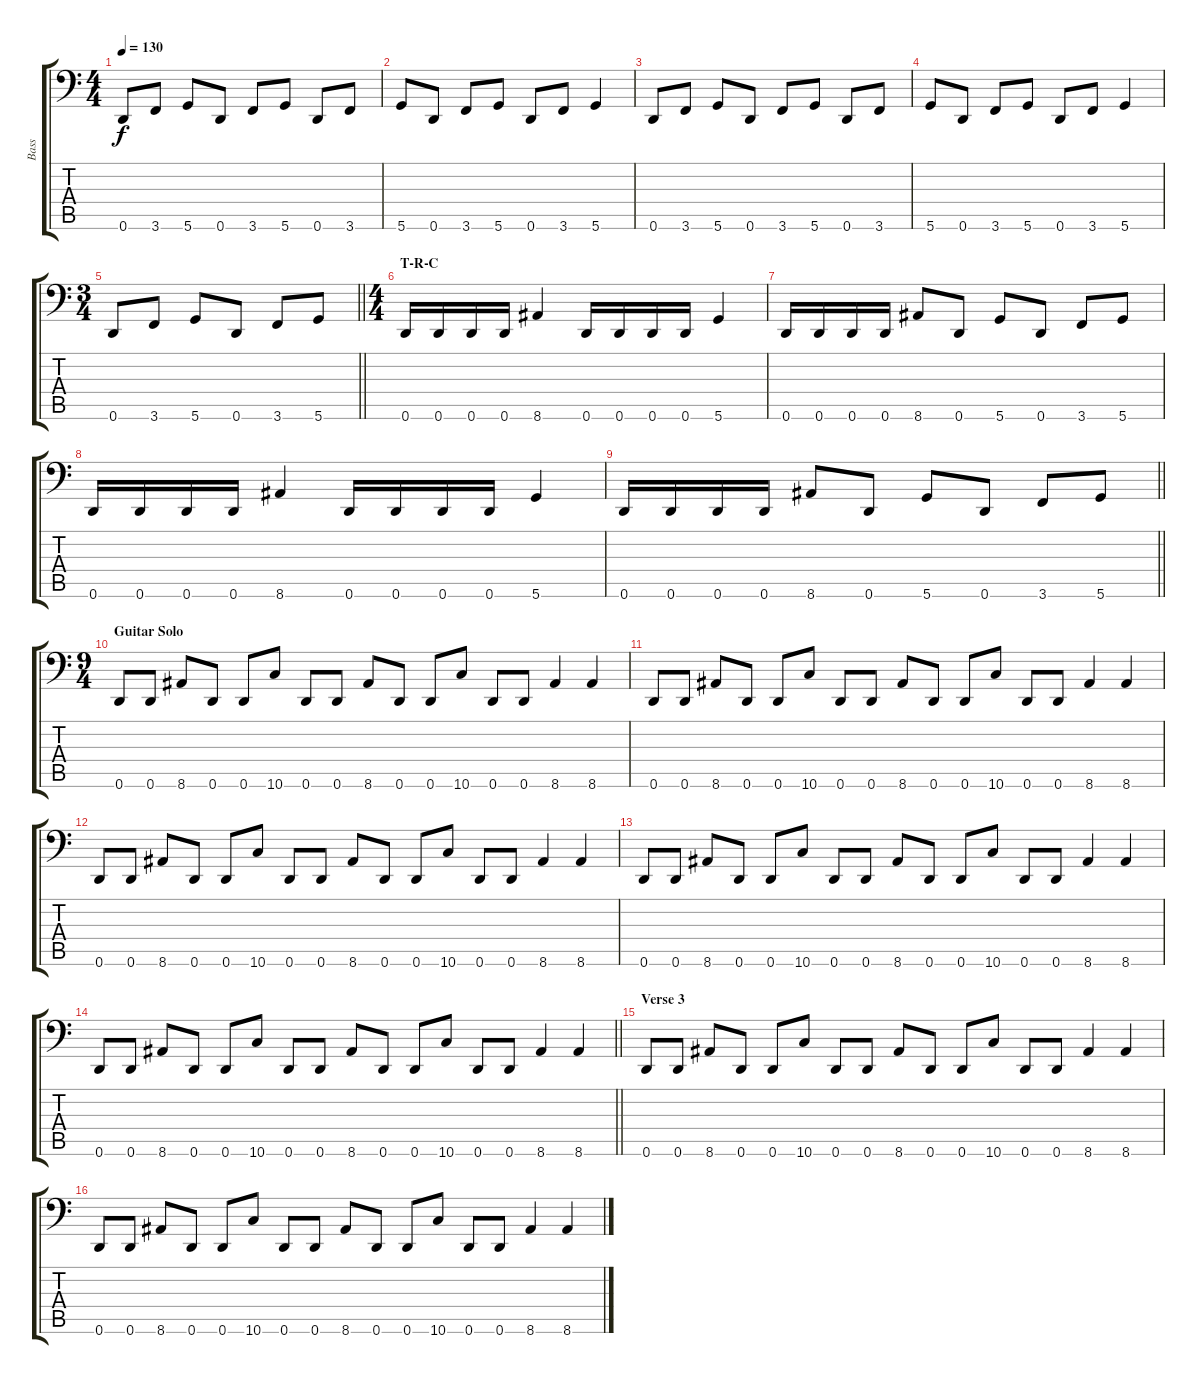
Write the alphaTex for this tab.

\track ("Bass" "Bass") {instrument electricbassfinger}
\staff {score tabs}
\tuning (E3 B2 G2 D2 A1 D1) {hide}
\ts (4 4)
\tempo 130
\clef f4
\ks c
0.6.8{dy f} 3.6.8 5.6.8 0.6.8 3.6.8 5.6.8 0.6.8 3.6.8 |
5.6.8 0.6.8 3.6.8 5.6.8 0.6.8 3.6.8 5.6.4 |
0.6.8 3.6.8 5.6.8 0.6.8 3.6.8 5.6.8 0.6.8 3.6.8 |
5.6.8 0.6.8 3.6.8 5.6.8 0.6.8 3.6.8 5.6.4 |
\ts (3 4)
\barLineRight lightlight
0.6.8 3.6.8 5.6.8 0.6.8 3.6.8 5.6.8 |
\ts (4 4)
\section ("" "T-R-C")
0.6.16 0.6.16 0.6.16 0.6.16 8.6.4 0.6.16 0.6.16 0.6.16 0.6.16 5.6.4 |
0.6.16 0.6.16 0.6.16 0.6.16 8.6.8 0.6.8 5.6.8 0.6.8 3.6.8 5.6.8 |
0.6.16 0.6.16 0.6.16 0.6.16 8.6.4 0.6.16 0.6.16 0.6.16 0.6.16 5.6.4 |
\barLineRight lightlight
0.6.16 0.6.16 0.6.16 0.6.16 8.6.8 0.6.8 5.6.8 0.6.8 3.6.8 5.6.8 |
\ts (9 4)
\section ("" "Guitar Solo")
0.6.8 0.6.8 8.6.8 0.6.8 0.6.8 10.6.8 0.6.8 0.6.8 8.6.8 0.6.8 0.6.8 10.6.8 0.6.8 0.6.8 8.6.4 8.6.4 |
0.6.8 0.6.8 8.6.8 0.6.8 0.6.8 10.6.8 0.6.8 0.6.8 8.6.8 0.6.8 0.6.8 10.6.8 0.6.8 0.6.8 8.6.4 8.6.4 |
0.6.8 0.6.8 8.6.8 0.6.8 0.6.8 10.6.8 0.6.8 0.6.8 8.6.8 0.6.8 0.6.8 10.6.8 0.6.8 0.6.8 8.6.4 8.6.4 |
0.6.8 0.6.8 8.6.8 0.6.8 0.6.8 10.6.8 0.6.8 0.6.8 8.6.8 0.6.8 0.6.8 10.6.8 0.6.8 0.6.8 8.6.4 8.6.4 |
\barLineRight lightlight
0.6.8 0.6.8 8.6.8 0.6.8 0.6.8 10.6.8 0.6.8 0.6.8 8.6.8 0.6.8 0.6.8 10.6.8 0.6.8 0.6.8 8.6.4 8.6.4 |
\section ("" "Verse 3")
0.6.8 0.6.8 8.6.8 0.6.8 0.6.8 10.6.8 0.6.8 0.6.8 8.6.8 0.6.8 0.6.8 10.6.8 0.6.8 0.6.8 8.6.4 8.6.4 |
0.6.8 0.6.8 8.6.8 0.6.8 0.6.8 10.6.8 0.6.8 0.6.8 8.6.8 0.6.8 0.6.8 10.6.8 0.6.8 0.6.8 8.6.4 8.6.4
